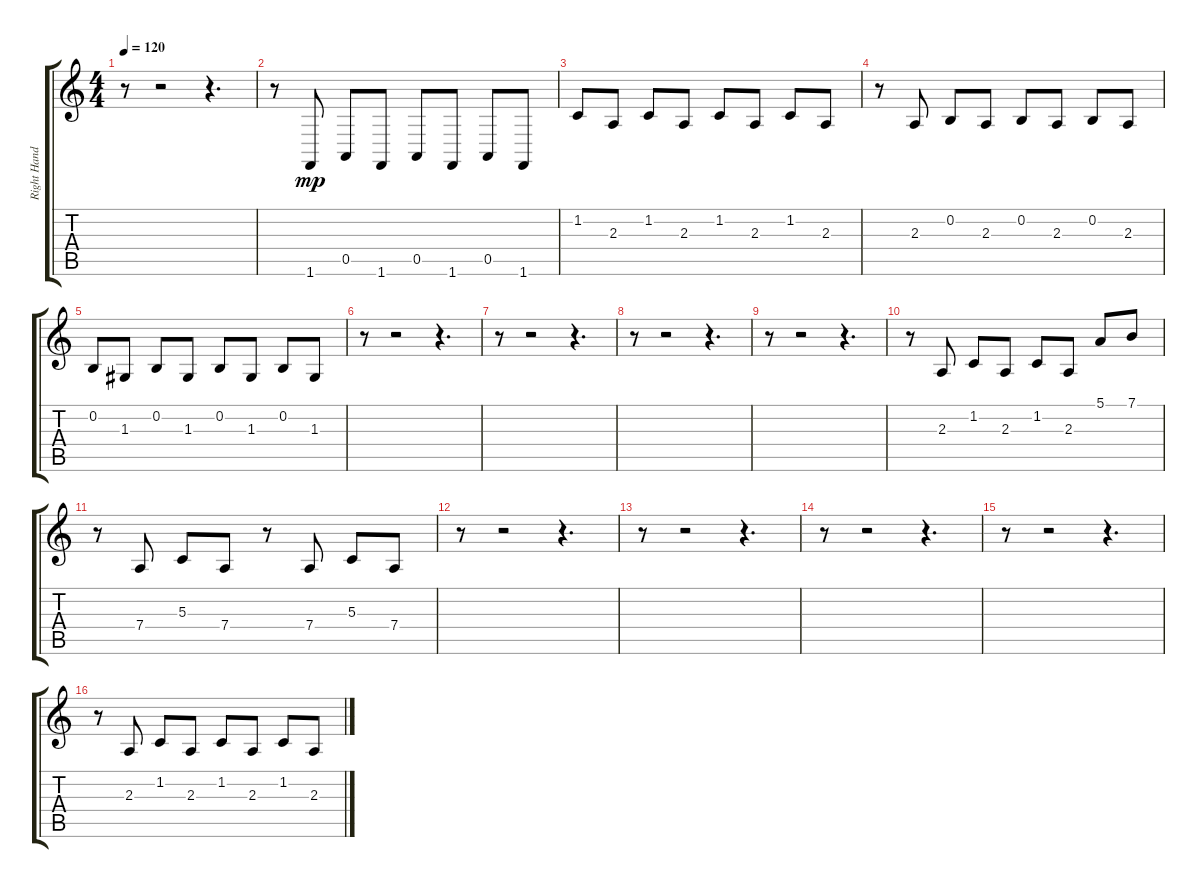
\track ("Right Hand - G Major - 2nd part" "Right Hand") {instrument violin}
\staff {score tabs}
\tuning (E4 B3 G3 D3 A2 E2) {hide}
\ts (4 4)
\tempo 120
\clef g2
\ks c
r.8{dy mp} r.2 r.4{d} |
r.8 1.6.8 0.5.8 1.6.8 0.5.8 1.6.8 0.5.8 1.6.8 |
1.2.8 2.3.8 1.2.8 2.3.8 1.2.8 2.3.8 1.2.8 2.3.8 |
r.8 2.3.8 0.2.8 2.3.8 0.2.8 2.3.8 0.2.8 2.3.8 |
0.2.8 1.3.8 0.2.8 1.3.8 0.2.8 1.3.8 0.2.8 1.3.8 |
r.8 r.2 r.4{d} |
r.8 r.2 r.4{d} |
r.8 r.2 r.4{d} |
r.8 r.2 r.4{d} |
r.8 2.3.8 1.2.8 2.3.8 1.2.8 2.3.8 5.1.8 7.1.8 |
r.8 7.4.8 5.3.8 7.4.8 r.8 7.4.8 5.3.8 7.4.8 |
r.8 r.2 r.4{d} |
r.8 r.2 r.4{d} |
r.8 r.2 r.4{d} |
r.8 r.2 r.4{d} |
r.8 2.3.8 1.2.8 2.3.8 1.2.8 2.3.8 1.2.8 2.3.8
